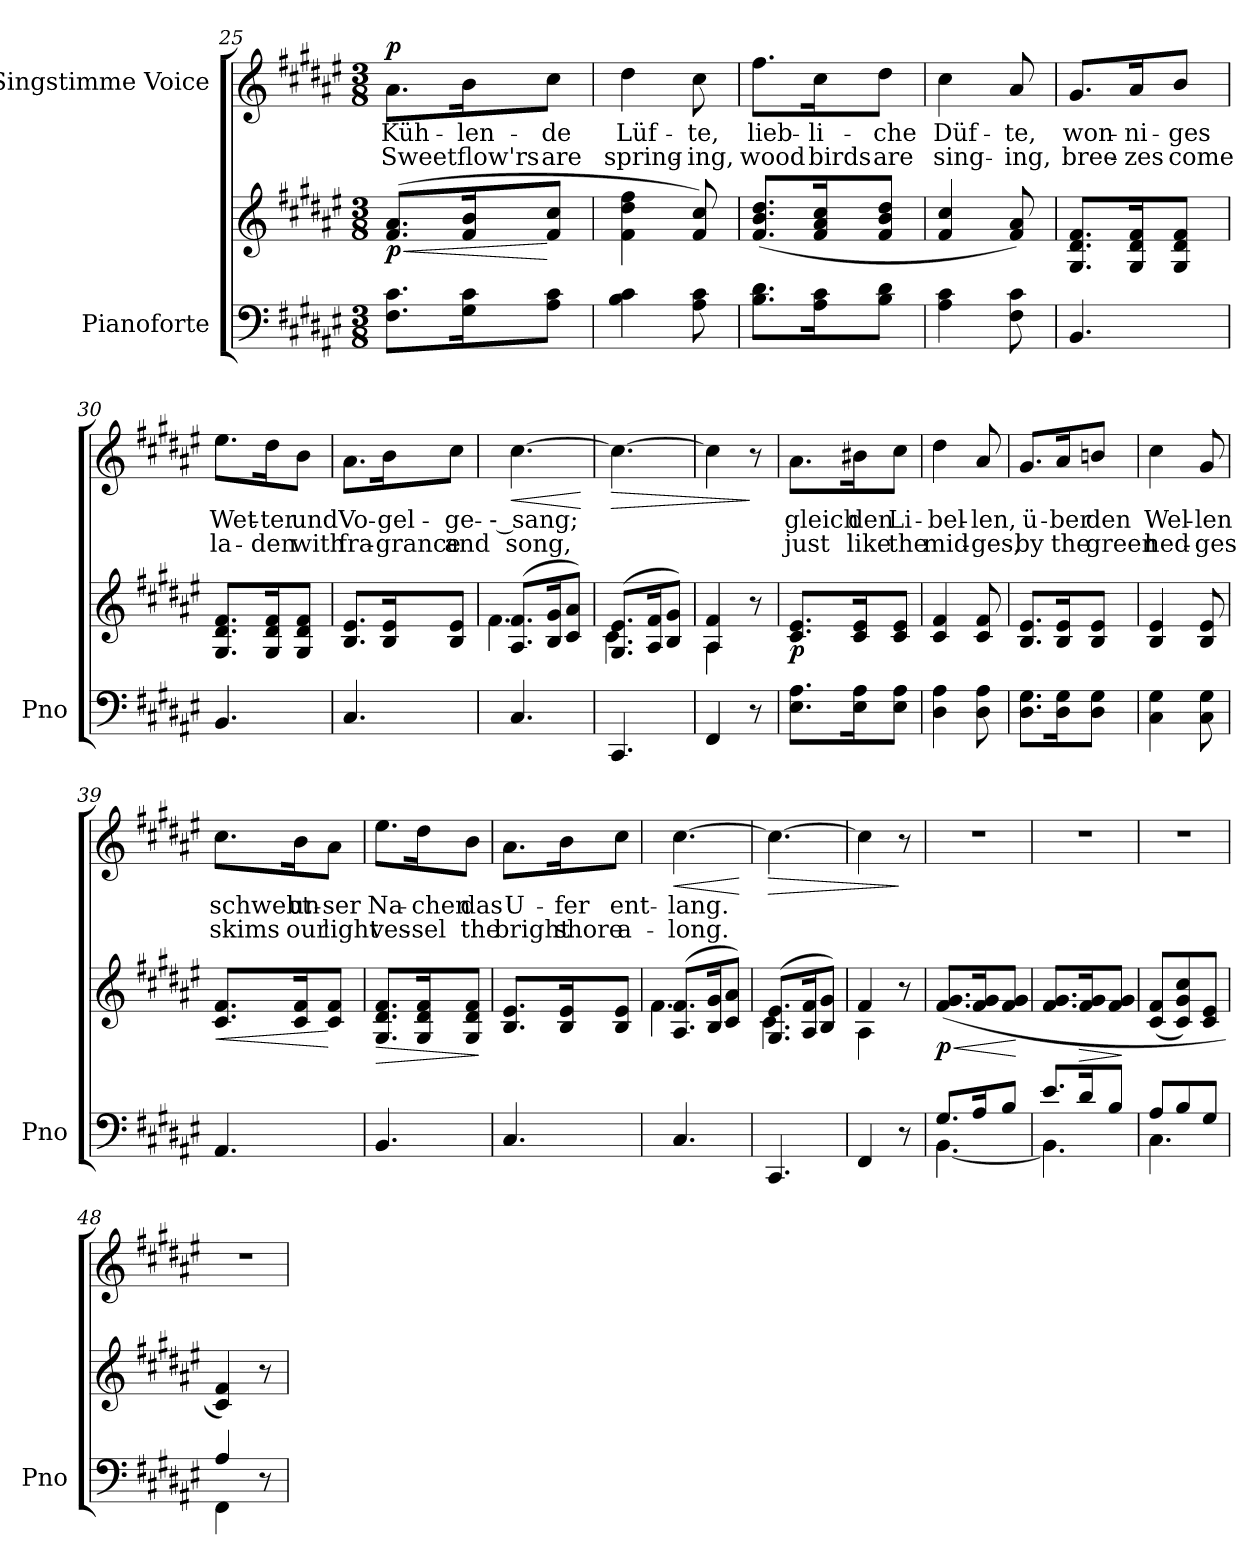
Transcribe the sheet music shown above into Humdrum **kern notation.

**kern	**kern	**dynam	**kern	**text	**text	**dynam
*part2	*part2	*part2	*part1	*part1	*part1	*part1
*staff3	*staff2	*staff2/3	*staff1	*staff1	*staff1	*staff1
*I"Pianoforte	*	*	*I"Singstimme Voice	*	*	*
*I'Pno	*	*	*	*	*	*
*clefF4	*clefG2	*	*clefG2	*	*	*
*k[f#c#g#d#a#e#]	*k[f#c#g#d#a#e#]	*	*k[f#c#g#d#a#e#]	*	*	*
*M3/8	*M3/8	*	*M3/8	*	*	*
=25	=25	=25	=25	=25	=25	=25
!	!	!LO:HP:b	!	!LO:LY:b	!LO:LY:b	!
!	!	!LO:DY:n=1:b	!	!	!	!LO:DY:a
8.F#\ 8.c#\L	(8.f#/ 8.a#/L	< p	8.a#\L	Küh-	Sweet	p
!	!	!	!	!LO:LY:b	!LO:LY:b	!
16G#\ 16c#\K	16f#/ 16b/K	.	16b\K	-len-	flow'rs	.
!	!	!	!	!LO:LY:b	!LO:LY:b	!
8A#\ 8c#\J	8f#/ 8cc#/J	[	8cc#\J	-de	are	.
=26	=26	=26	=26	=26	=26	=26
!	!	!	!	!LO:LY:b	!LO:LY:b	!
4B\ 4c#\	4f#\ 4dd#\ 4ff#\	.	4dd#\	Lüf-	spring-	.
!	!	!	!	!LO:LY:b	!LO:LY:b	!
8A#\ 8c#\	8f#/ 8cc#/)	.	8cc#\	-te,	-ing,	.
=27	=27	=27	=27	=27	=27	=27
!	!	!	!	!LO:LY:b	!LO:LY:b	!
8.B\ 8.d#\L	(8.f#/ 8.b/ 8.dd#/L	.	8.ff#\L	lieb-	wood	.
!	!	!	!	!LO:LY:b	!LO:LY:b	!
16A#\ 16c#\K	16f#/ 16a#/ 16cc#/K	.	16cc#\K	-li-	birds	.
!	!	!	!	!LO:LY:b	!LO:LY:b	!
8B\ 8d#\J	8f#/ 8b/ 8dd#/J	.	8dd#\J	-che	are	.
=28	=28	=28	=28	=28	=28	=28
!	!	!	!	!LO:LY:b	!LO:LY:b	!
4A#\ 4c#\	4f#/ 4cc#/	.	4cc#\	Düf-	sing-	.
!	!	!	!	!LO:LY:b	!LO:LY:b	!
8F#\ 8c#\	8f#/ 8a#/)	.	8a#/	-te,	-ing,	.
=29	=29	=29	=29	=29	=29	=29
!	!	!	!	!LO:LY:b	!LO:LY:b	!
4.BB/	8.G#/ 8.d#/ 8.f#/L	.	8.g#/L	won-	bree-	.
!	!	!	!	!LO:LY:b	!LO:LY:b	!
.	16G#/ 16d#/ 16f#/K	.	16a#/K	-ni-	-zes	.
!	!	!	!	!LO:LY:b	!LO:LY:b	!
.	8G#/ 8d#/ 8f#/J	.	8b/J	-ges	come	.
=30	=30	=30	=30	=30	=30	=30
!	!	!	!	!LO:LY:b	!LO:LY:b	!
4.BB/	8.G#/ 8.d#/ 8.f#/L	.	8.ee#\L	Wet-	la-	.
!	!	!	!	!LO:LY:b	!LO:LY:b	!
.	16G#/ 16d#/ 16f#/K	.	16dd#\K	-ter	-den	.
!	!	!	!	!LO:LY:b	!LO:LY:b	!
.	8G#/ 8d#/ 8f#/J	.	8b\J	und	with	.
=31	=31	=31	=31	=31	=31	=31
!	!	!	!	!LO:LY:b	!LO:LY:b	!
4.C#/	8.B/ 8.e#/L	.	8.a#\L	Vo-	fra-	.
!	!	!	!	!LO:LY:b	!LO:LY:b	!
.	16B/ 16e#/K	.	16b\K	-gel-	-grance	.
!	!	!	!	!LO:LY:b	!LO:LY:b	!
.	8B/ 8e#/J	.	8cc#\J	-ge-	and	.
!!LO:PB:g=z
=32	=32	=32	=32	=32	=32	=32
*	*^	*	*	*	*	*
!	!	!	!	!	!LO:LY:b	!LO:LY:b	!LO:HP:b
4.C#/	(<8.A#/ 8.f#/L	4.f#\	.	[4.cc#\	-- sang;	song,	<
.	16B/ 16g#/K	.	.	.	.	.	.
.	8c#/ 8a#/J)	.	.	.	.	.	.
*	*v	*v	*	*	*	*	*
.	.	.	.	.	.	[
=33	=33	=33	=33	=33	=33	=33
*	*^	*	*	*	*	*
!	!	!	!	!	!	!	!LO:HP:b
4.CC#/	(<8.G#/ 8.e#/L	4.c#\	.	4.cc#\_	.	.	>
.	16A#/ 16f#/K	.	.	.	.	.	.
.	8B/ 8g#/J)	.	.	.	.	.	.
=34	=34	=34	=34	=34	=34	=34	=34
4FF#/	4A#/ 4f#/	4A#\	.	4cc#\]	.	.	.
8r	8r	8ryy	.	8r	.	.	]
=35	=35	=35	=35	=35	=35	=35	=35
!	!	!	!LO:DY:b	!	!LO:LY:b	!LO:LY:b	!
*	*v	*v	*	*	*	*	*
8.E#\ 8.A#\L	8.c#/ 8.e#/L	p	8.a#\L	gleich	just	.
!	!	!	!	!LO:LY:b	!LO:LY:b	!
16E#\ 16A#\K	16c#/ 16e#/K	.	16b#X\K	den	like	.
!	!	!	!	!LO:LY:b	!LO:LY:b	!
8E#\ 8A#\J	8c#/ 8e#/J	.	8cc#\J	Li-	the	.
=36	=36	=36	=36	=36	=36	=36
!	!	!	!	!LO:LY:b	!LO:LY:b	!
4D#\ 4A#\	4c#/ 4f#/	.	4dd#\	-bel-	mid-	.
!	!	!	!	!LO:LY:b	!LO:LY:b	!
8D#\ 8A#\	8c#/ 8f#/	.	8a#/	-len,	-ges,	.
=37	=37	=37	=37	=37	=37	=37
!	!	!	!	!LO:LY:b	!LO:LY:b	!
8.D#\ 8.G#\L	8.B/ 8.e#/L	.	8.g#/L	ü-	by	.
!	!	!	!	!LO:LY:b	!LO:LY:b	!
16D#\ 16G#\K	16B/ 16e#/K	.	16a#/K	-ber	the	.
!	!	!	!	!LO:LY:b	!LO:LY:b	!
8D#\ 8G#\J	8B/ 8e#/J	.	8bn/J	den	green	.
=38	=38	=38	=38	=38	=38	=38
!	!	!	!	!LO:LY:b	!LO:LY:b	!
4C#\ 4G#\	4B/ 4e#/	.	4cc#\	Wel-	hed-	.
!	!	!	!	!LO:LY:b	!LO:LY:b	!
8C#\ 8G#\	8B/ 8e#/	.	8g#/	-len	-ges	.
=39	=39	=39	=39	=39	=39	=39
!	!	!LO:HP:b	!	!LO:LY:b	!LO:LY:b	!
4.AA#/	8.c#/ 8.f#/L	<	8.cc#\L	schwebt	skims	.
!	!	!	!	!LO:LY:b	!LO:LY:b	!
.	16c#/ 16f#/K	.	16b\K	un-	our	.
!	!	!	!	!LO:LY:b	!LO:LY:b	!
.	8c#/ 8f#/J	[	8a#\J	-ser	light	.
!!LO:LB:g=z
=40	=40	=40	=40	=40	=40	=40
!	!	!LO:HP:b	!	!LO:LY:b	!LO:LY:b	!
4.BB/	8.G#/ 8.d#/ 8.f#/L	>	8.ee#\L	Na-	ves-	.
!	!	!	!	!LO:LY:b	!LO:LY:b	!
.	16G#/ 16d#/ 16f#/K	.	16dd#\K	-chen	-sel	.
!	!	!	!	!LO:LY:b	!LO:LY:b	!
.	8G#/ 8d#/ 8f#/J	.	8b\J	das	the	.
.	.	]	.	.	.	.
=41	=41	=41	=41	=41	=41	=41
!	!	!	!	!LO:LY:b	!LO:LY:b	!
4.C#/	8.B/ 8.e#/L	.	8.a#\L	U-	bright	.
!	!	!	!	!LO:LY:b	!LO:LY:b	!
.	16B/ 16e#/K	.	16b\K	-fer	shore	.
!	!	!	!	!LO:LY:b	!LO:LY:b	!
.	8B/ 8e#/J	.	8cc#\J	ent-	a-	.
=42	=42	=42	=42	=42	=42	=42
*	*^	*	*	*	*	*
!	!	!	!	!	!LO:LY:b	!LO:LY:b	!LO:HP:b
4.C#/	(<8.A#/ 8.f#/L	4.f#\	.	[4.cc#\	-lang.	-long.	<
.	16B/ 16g#/K	.	.	.	.	.	.
.	8c#/ 8a#/J)	.	.	.	.	.	.
*	*v	*v	*	*	*	*	*
.	.	.	.	.	.	[
=43	=43	=43	=43	=43	=43	=43
*	*^	*	*	*	*	*
!	!	!	!	!	!	!	!LO:HP:b
4.CC#/	(<8.G#/ 8.e#/L	4.c#\	.	4.cc#\_	.	.	>
.	16A#/ 16f#/K	.	.	.	.	.	.
.	8B/ 8g#/J)	.	.	.	.	.	.
=44	=44	=44	=44	=44	=44	=44	=44
4FF#/	4f#/	4A#\	.	4cc#\]	.	.	.
8r	8r	8ryy	.	8r	.	.	]
=45	=45	=45	=45	=45	=45	=45	=45
*^	*	*	*	*	*	*	*
!	!	!	!	!LO:HP:b	!	!	!	!
!	!	!	!	!LO:DY:n=1:b	!	!	!	!
*	*	*v	*v	*	*	*	*	*
8.G#/L	[4.BB\	(8.f#/ 8.g#/L	< p	4.r	.	.	.
16A#/K	.	16f#/ 16g#/K	.	.	.	.	.
8B/J	.	8f#/ 8g#/J	.	.	.	.	.
*v	*v	*	*	*	*	*	*
.	.	[	.	.	.	.
=46	=46	=46	=46	=46	=46	=46
*^	*	*	*	*	*	*
8.e#/L	4.BB\]	8.f#/ 8.g#/L	.	4.r	.	.	.
!	!	!	!LO:HP:b	!	!	!	!
16d#/K	.	16f#/ 16g#/K	>	.	.	.	.
8B/J	.	8f#/ 8g#/J	.	.	.	.	.
*v	*v	*	*	*	*	*	*
.	.	]	.	.	.	.
=47	=47	=47	=47	=47	=47	=47
*^	*	*	*	*	*	*
8A#/L	4.C#\	(8c#/ 8f#/L	.	4.r	.	.	.
8B/	.	8c#/ 8g#/ 8cc#/)	.	.	.	.	.
8G#/J	.	8c#/ 8e#/J	.	.	.	.	.
=48	=48	=48	=48	=48	=48	=48	=48
4A#/	4FF#\	4c#/ 4f#/)	.	4.r	.	.	.
8r	8ryy	8r	.	.	.	.	.
*v	*v	*	*	*	*	*	*
=	=	=	=	=	=	=
*-	*-	*-	*-	*-	*-	*-
